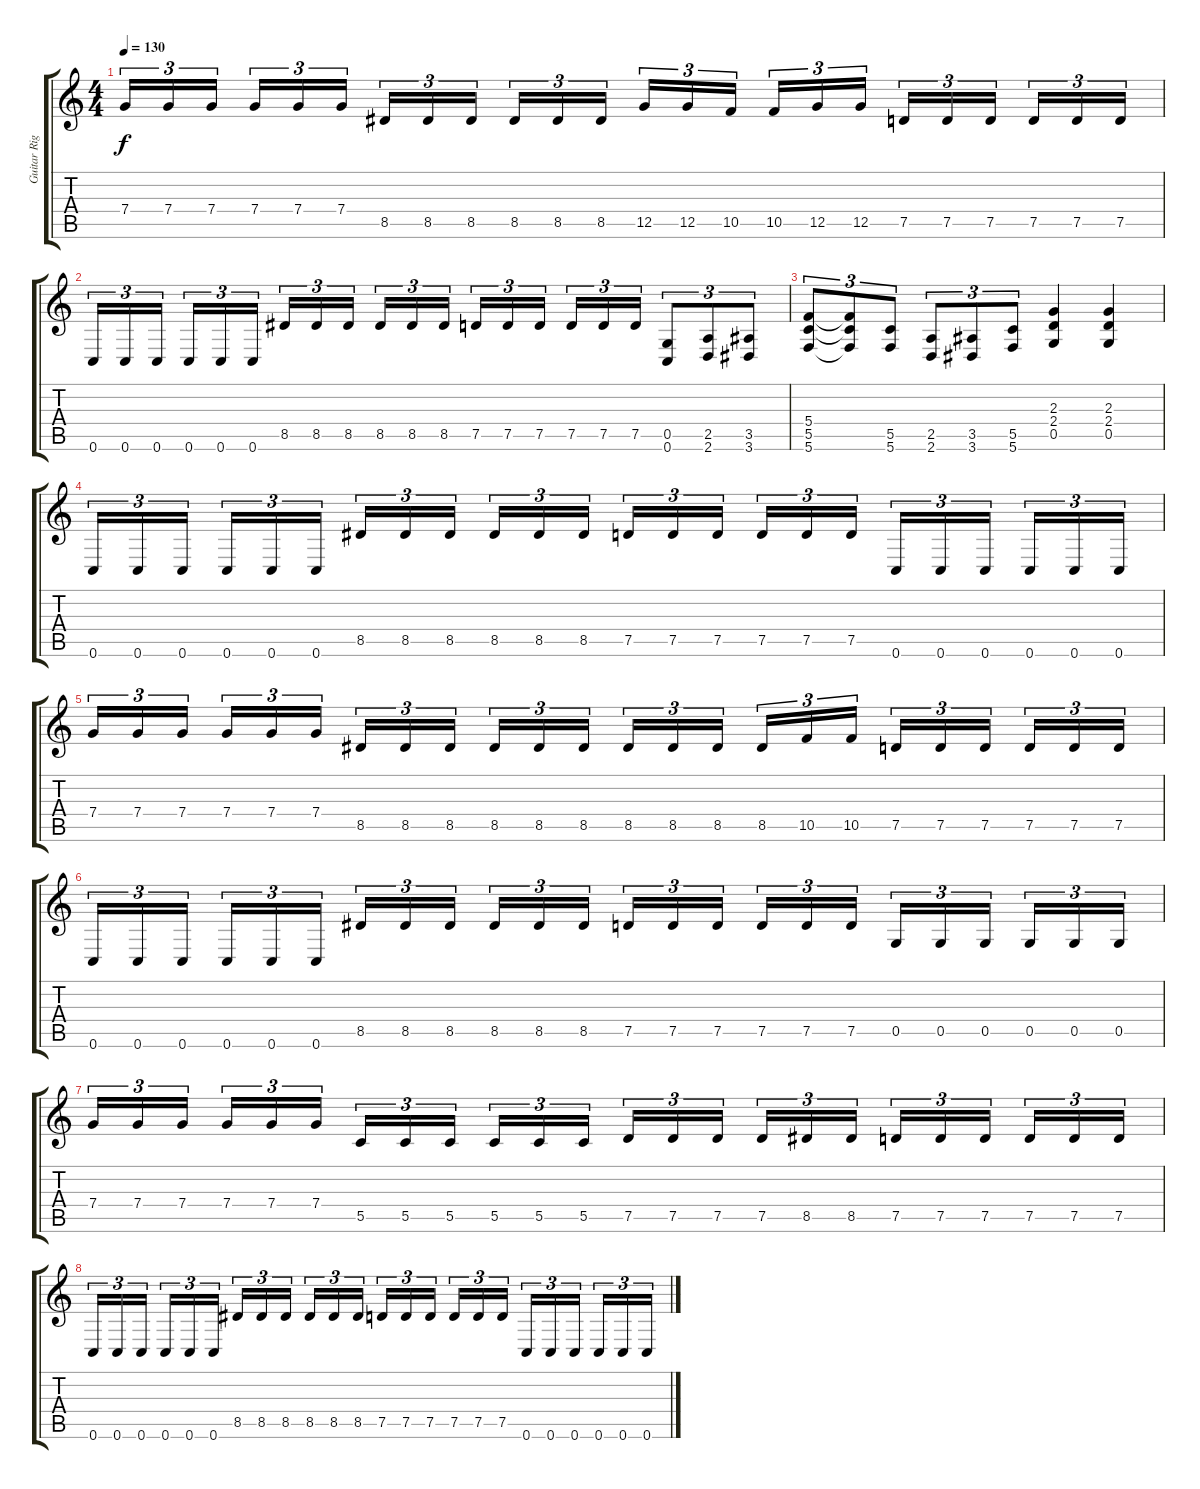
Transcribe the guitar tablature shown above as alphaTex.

\track ("Guitar Right - Jari Mäenpää " "Guitar Rig") {instrument distortionguitar}
\staff {score tabs}
\tuning (D4 A3 F3 C3 G2 C2) {hide}
\ts (4 4)
\tempo 130
\clef g2
\ks c
7.4.16{tu (3 2) dy f} 7.4.16{tu (3 2)} 7.4.16{tu (3 2)} 7.4.16{tu (3 2)} 7.4.16{tu (3 2)} 7.4.16{tu (3 2)} 8.5.16{tu (3 2)} 8.5.16{tu (3 2)} 8.5.16{tu (3 2)} 8.5.16{tu (3 2)} 8.5.16{tu (3 2)} 8.5.16{tu (3 2)} 12.5.16{tu (3 2)} 12.5.16{tu (3 2)} 10.5.16{tu (3 2)} 10.5.16{tu (3 2)} 12.5.16{tu (3 2)} 12.5.16{tu (3 2)} 7.5.16{tu (3 2)} 7.5.16{tu (3 2)} 7.5.16{tu (3 2)} 7.5.16{tu (3 2)} 7.5.16{tu (3 2)} 7.5.16{tu (3 2)} |
0.6.16{tu (3 2)} 0.6.16{tu (3 2)} 0.6.16{tu (3 2)} 0.6.16{tu (3 2)} 0.6.16{tu (3 2)} 0.6.16{tu (3 2)} 8.5.16{tu (3 2)} 8.5.16{tu (3 2)} 8.5.16{tu (3 2)} 8.5.16{tu (3 2)} 8.5.16{tu (3 2)} 8.5.16{tu (3 2)} 7.5.16{tu (3 2)} 7.5.16{tu (3 2)} 7.5.16{tu (3 2)} 7.5.16{tu (3 2)} 7.5.16{tu (3 2)} 7.5.16{tu (3 2)} (0.5 0.6).8{tu (3 2)} (2.5 2.6).8{tu (3 2)} (3.5 3.6).8{tu (3 2)} |
(5.4 5.5 5.6).8{tu (3 2)} (5.4{t} 5.5{t} 5.6{t}).8{tu (3 2)} (5.5 5.6).8{tu (3 2)} (2.5 2.6).8{tu (3 2)} (3.5 3.6).8{tu (3 2)} (5.5 5.6).8{tu (3 2)} (2.3 2.4 0.5).4 (2.3 2.4 0.5).4 |
0.6.16{tu (3 2)} 0.6.16{tu (3 2)} 0.6.16{tu (3 2)} 0.6.16{tu (3 2)} 0.6.16{tu (3 2)} 0.6.16{tu (3 2)} 8.5.16{tu (3 2)} 8.5.16{tu (3 2)} 8.5.16{tu (3 2)} 8.5.16{tu (3 2)} 8.5.16{tu (3 2)} 8.5.16{tu (3 2)} 7.5.16{tu (3 2)} 7.5.16{tu (3 2)} 7.5.16{tu (3 2)} 7.5.16{tu (3 2)} 7.5.16{tu (3 2)} 7.5.16{tu (3 2)} 0.6.16{tu (3 2)} 0.6.16{tu (3 2)} 0.6.16{tu (3 2)} 0.6.16{tu (3 2)} 0.6.16{tu (3 2)} 0.6.16{tu (3 2)} |
7.4.16{tu (3 2)} 7.4.16{tu (3 2)} 7.4.16{tu (3 2)} 7.4.16{tu (3 2)} 7.4.16{tu (3 2)} 7.4.16{tu (3 2)} 8.5.16{tu (3 2)} 8.5.16{tu (3 2)} 8.5.16{tu (3 2)} 8.5.16{tu (3 2)} 8.5.16{tu (3 2)} 8.5.16{tu (3 2)} 8.5.16{tu (3 2)} 8.5.16{tu (3 2)} 8.5.16{tu (3 2)} 8.5.16{tu (3 2)} 10.5.16{tu (3 2)} 10.5.16{tu (3 2)} 7.5.16{tu (3 2)} 7.5.16{tu (3 2)} 7.5.16{tu (3 2)} 7.5.16{tu (3 2)} 7.5.16{tu (3 2)} 7.5.16{tu (3 2)} |
0.6.16{tu (3 2)} 0.6.16{tu (3 2)} 0.6.16{tu (3 2)} 0.6.16{tu (3 2)} 0.6.16{tu (3 2)} 0.6.16{tu (3 2)} 8.5.16{tu (3 2)} 8.5.16{tu (3 2)} 8.5.16{tu (3 2)} 8.5.16{tu (3 2)} 8.5.16{tu (3 2)} 8.5.16{tu (3 2)} 7.5.16{tu (3 2)} 7.5.16{tu (3 2)} 7.5.16{tu (3 2)} 7.5.16{tu (3 2)} 7.5.16{tu (3 2)} 7.5.16{tu (3 2)} 0.5.16{tu (3 2)} 0.5.16{tu (3 2)} 0.5.16{tu (3 2)} 0.5.16{tu (3 2)} 0.5.16{tu (3 2)} 0.5.16{tu (3 2)} |
7.4.16{tu (3 2)} 7.4.16{tu (3 2)} 7.4.16{tu (3 2)} 7.4.16{tu (3 2)} 7.4.16{tu (3 2)} 7.4.16{tu (3 2)} 5.5.16{tu (3 2)} 5.5.16{tu (3 2)} 5.5.16{tu (3 2)} 5.5.16{tu (3 2)} 5.5.16{tu (3 2)} 5.5.16{tu (3 2)} 7.5.16{tu (3 2)} 7.5.16{tu (3 2)} 7.5.16{tu (3 2)} 7.5.16{tu (3 2)} 8.5.16{tu (3 2)} 8.5.16{tu (3 2)} 7.5.16{tu (3 2)} 7.5.16{tu (3 2)} 7.5.16{tu (3 2)} 7.5.16{tu (3 2)} 7.5.16{tu (3 2)} 7.5.16{tu (3 2)} |
0.6.16{tu (3 2)} 0.6.16{tu (3 2)} 0.6.16{tu (3 2)} 0.6.16{tu (3 2)} 0.6.16{tu (3 2)} 0.6.16{tu (3 2)} 8.5.16{tu (3 2)} 8.5.16{tu (3 2)} 8.5.16{tu (3 2)} 8.5.16{tu (3 2)} 8.5.16{tu (3 2)} 8.5.16{tu (3 2)} 7.5.16{tu (3 2)} 7.5.16{tu (3 2)} 7.5.16{tu (3 2)} 7.5.16{tu (3 2)} 7.5.16{tu (3 2)} 7.5.16{tu (3 2)} 0.6.16{tu (3 2)} 0.6.16{tu (3 2)} 0.6.16{tu (3 2)} 0.6.16{tu (3 2)} 0.6.16{tu (3 2)} 0.6.16{tu (3 2)}
